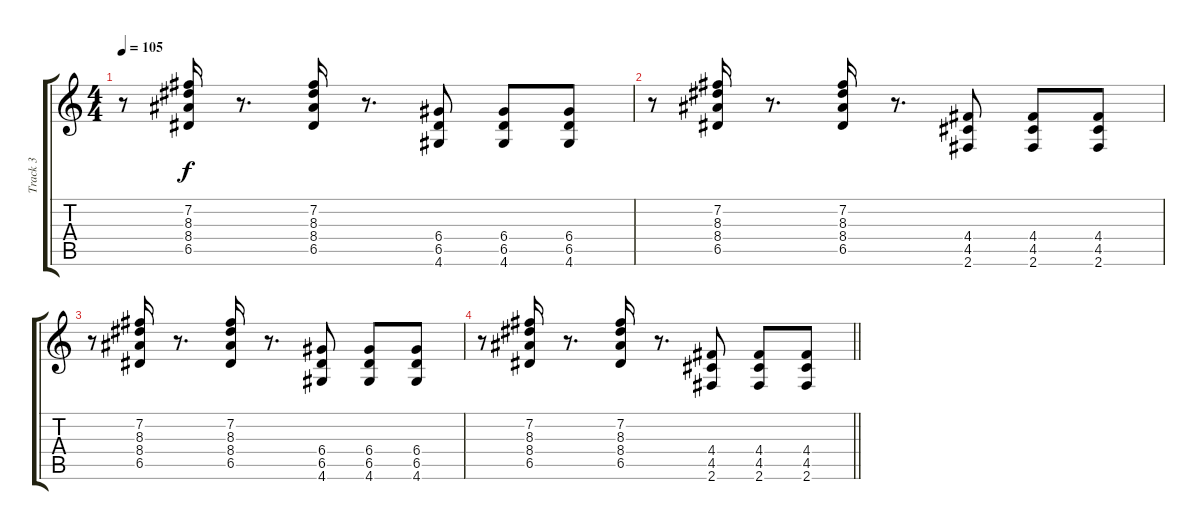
\track ("Track 3" "Track 3") {instrument acousticguitarnylon}
\staff {score tabs}
\tuning (E4 B3 G3 D3 A2 E2) {hide}
\ts (4 4)
\tempo 105
\clef g2
\ks c
r.8{dy f} (7.2 8.3 8.4 6.5).16 r.8{d} (7.2 8.3 8.4 6.5).16 r.8{d} (6.4 6.5 4.6).8 (6.4 6.5 4.6).8 (6.4 6.5 4.6).8 |
r.8 (7.2 8.3 8.4 6.5).16 r.8{d} (7.2 8.3 8.4 6.5).16 r.8{d} (4.4 4.5 2.6).8 (4.4 4.5 2.6).8 (4.4 4.5 2.6).8 |
r.8 (7.2 8.3 8.4 6.5).16 r.8{d} (7.2 8.3 8.4 6.5).16 r.8{d} (6.4 6.5 4.6).8 (6.4 6.5 4.6).8 (6.4 6.5 4.6).8 |
\barLineRight lightlight
r.8 (7.2 8.3 8.4 6.5).16 r.8{d} (7.2 8.3 8.4 6.5).16 r.8{d} (4.4 4.5 2.6).8 (4.4 4.5 2.6).8 (4.4 4.5 2.6).8
